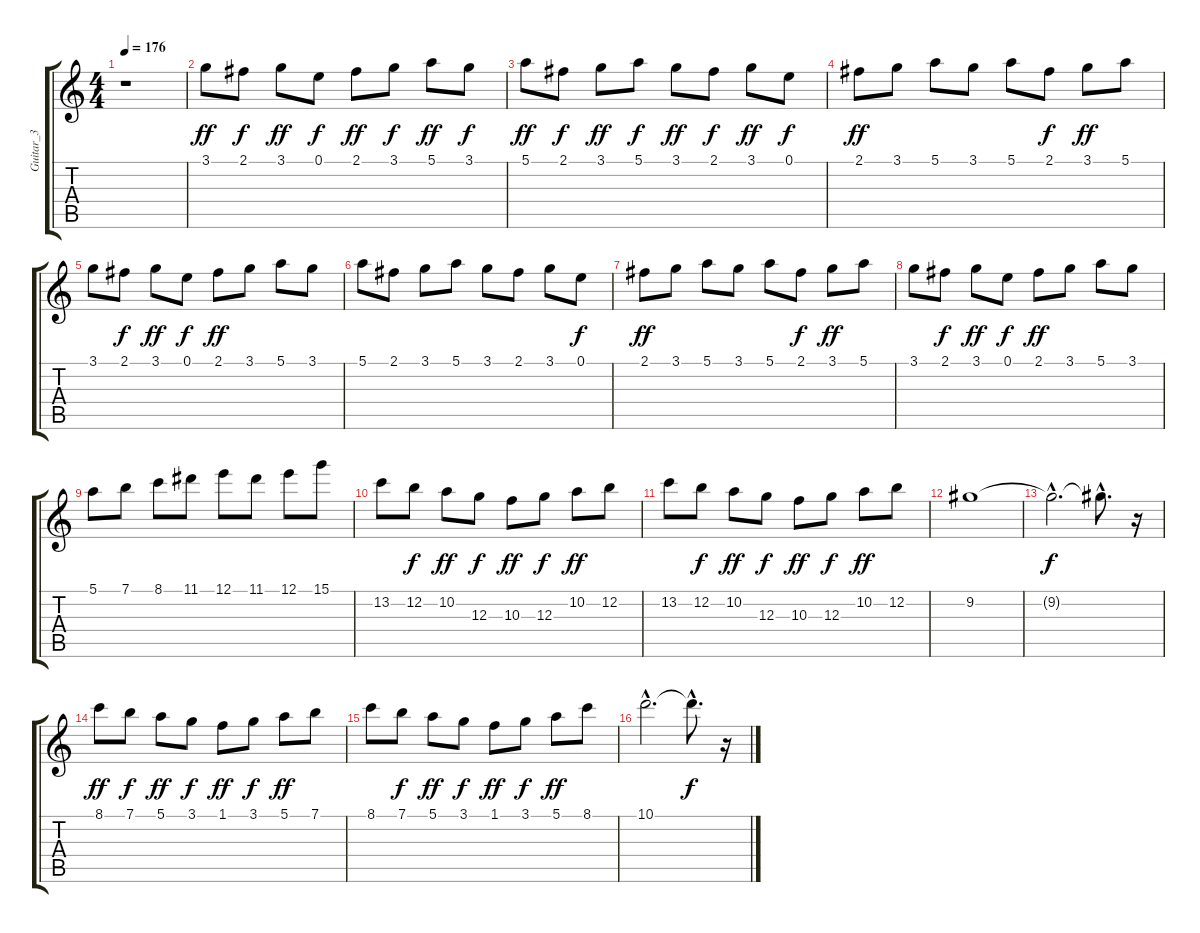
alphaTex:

\track ("Guitar_3" "Guitar_3") {instrument distortionguitar}
\staff {score tabs}
\tuning (E4 B3 G3 D3 A2 E2) {hide}
\ts (4 4)
\tempo 176
\clef g2
\ks c
r.1{dy f} |
3.1.8{dy ff} 2.1.8{dy f} 3.1.8{dy ff} 0.1.8{dy f} 2.1.8{dy ff} 3.1.8{dy f} 5.1.8{dy ff} 3.1.8{dy f} |
5.1.8{dy ff} 2.1.8{dy f} 3.1.8{dy ff} 5.1.8{dy f} 3.1.8{dy ff} 2.1.8{dy f} 3.1.8{dy ff} 0.1.8{dy f} |
2.1.8{dy ff} 3.1.8 5.1.8 3.1.8 5.1.8 2.1.8{dy f} 3.1.8{dy ff} 5.1.8 |
3.1.8 2.1.8{dy f} 3.1.8{dy ff} 0.1.8{dy f} 2.1.8{dy ff} 3.1.8 5.1.8 3.1.8 |
5.1.8 2.1.8 3.1.8 5.1.8 3.1.8 2.1.8 3.1.8 0.1.8{dy f} |
2.1.8{dy ff} 3.1.8 5.1.8 3.1.8 5.1.8 2.1.8{dy f} 3.1.8{dy ff} 5.1.8 |
3.1.8 2.1.8{dy f} 3.1.8{dy ff} 0.1.8{dy f} 2.1.8{dy ff} 3.1.8 5.1.8 3.1.8 |
5.1.8 7.1.8 8.1.8 11.1.8 12.1.8 11.1.8 12.1.8 15.1.8 |
13.2.8 12.2.8{dy f} 10.2.8{dy ff} 12.3.8{dy f} 10.3.8{dy ff} 12.3.8{dy f} 10.2.8{dy ff} 12.2.8 |
13.2.8 12.2.8{dy f} 10.2.8{dy ff} 12.3.8{dy f} 10.3.8{dy ff} 12.3.8{dy f} 10.2.8{dy ff} 12.2.8 |
9.2.1 |
9.2{hac t}.2{d dy f} 9.2{hac t}.8{d} r.16 |
8.1.8{dy ff} 7.1.8{dy f} 5.1.8{dy ff} 3.1.8{dy f} 1.1.8{dy ff} 3.1.8{dy f} 5.1.8{dy ff} 7.1.8 |
8.1.8 7.1.8{dy f} 5.1.8{dy ff} 3.1.8{dy f} 1.1.8{dy ff} 3.1.8{dy f} 5.1.8{dy ff} 8.1.8 |
10.1{hac}.2{d} 10.1{hac t}.8{d dy f} r.16
